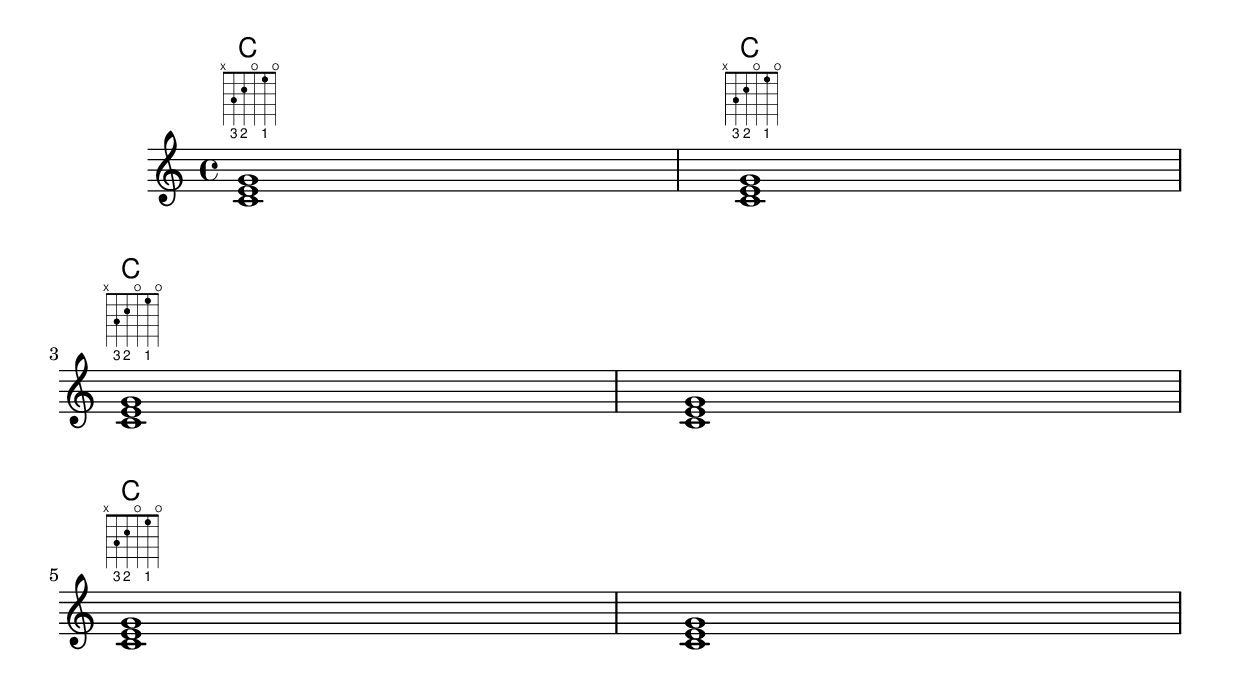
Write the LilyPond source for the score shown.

%% Do not edit this file; it is auto-generated from input/new
%% This file is in the public domain.
%% Note: this file works from version 2.13.0
\version "2.13.1"

\header {
%% Translation of GIT committish: b2d4318d6c53df8469dfa4da09b27c15a374d0ca
  texidoces = "
Se puede hacer que los diagramas de posiciones se muestren sólo
cuando el acorde cambia o al comienzo de una nueva línea.

"

  doctitlees = "Cambios de acorde de posiciones de trastes"

%% Translation of GIT committish: 6bf3e9149eb97e66b4c813e41dc7625f06c501aa
texidocde = "
Bunddiagramme können definiert werden, sodass sie nur angezeigt werden,
wenn der Akkord sich ändert oder eine neue Zeile anfängt.

"


  doctitlede = "Akkordänderungen für Bunddiagramme"

  lsrtags = "fretted-strings"
  texidoc = "FretBoards can be set to display only when the chord changes
or at the beginning of a new line."
  doctitle = "chordChanges for FretBoards"
} % begin verbatim


\include "predefined-guitar-fretboards.ly"

myChords = \chordmode {
  c1 c1 \break
  \set chordChanges = ##t
  c1 c1 \break
  c1 c1 \break
}

<<
  \new ChordNames { \myChords }
  \new FretBoards { \myChords }
  \new Staff { \myChords }
>>
